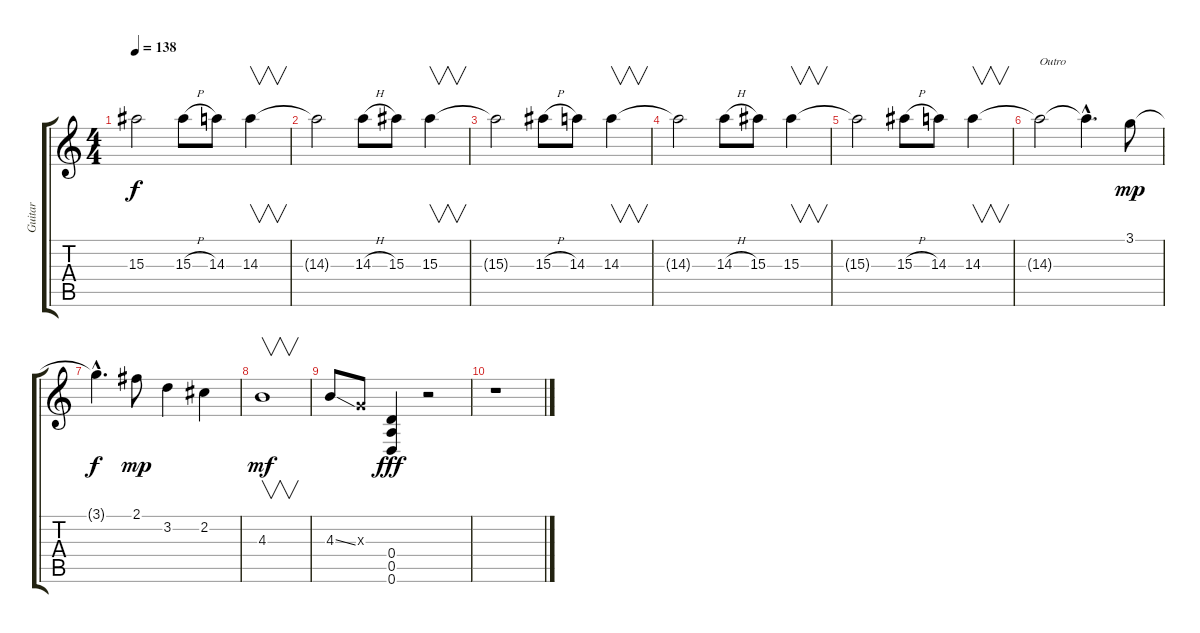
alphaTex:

\track ("Guitar" "Guitar") {instrument distortionguitar}
\staff {score tabs}
\tuning (E4 B3 G3 D3 A2 D2) {hide}
\ts (4 4)
\tempo 138
\clef g2
\ks c
15.3{t}.2{dy f} 15.3{h}.8 14.3.8 14.3.4{v} |
14.3{t}.2 14.3{h}.8 15.3.8 15.3.4{v} |
15.3{t}.2 15.3{h}.8 14.3.8 14.3.4{v} |
14.3{t}.2 14.3{h}.8 15.3.8 15.3.4{v} |
15.3{t}.2 15.3{h}.8 14.3.8 14.3.4{v} |
14.3{t}.2{txt "Outro"} 14.3{hac t}.4{d} 3.1.8{dy mp} |
3.1{hac t}.4{d dy f} 2.1.8{dy mp} 3.2.4 2.2.4 |
4.3.1{v dy mf} |
4.3{ss}.8 0.3{x}.8 (0.4 0.5 0.6).4{dy fff volume 16} r.2 |
r.1
